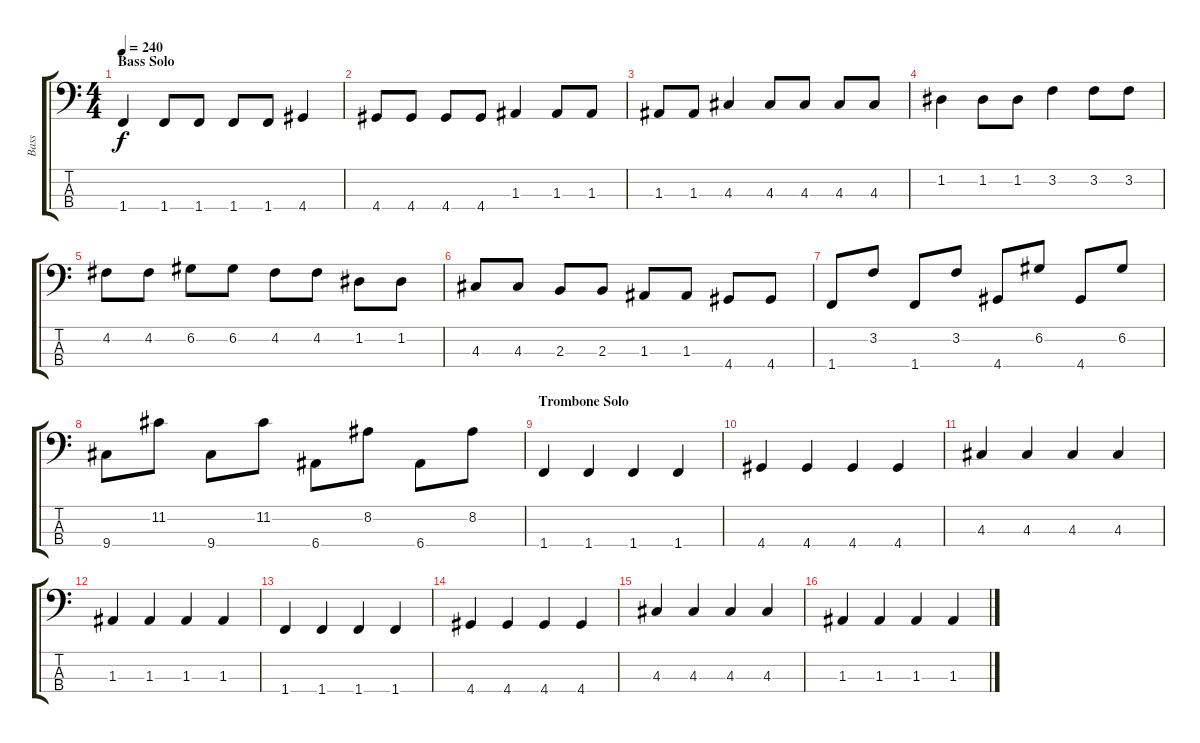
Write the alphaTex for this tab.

\track ("Bass" "Bass") {instrument fretlessbass}
\staff {score tabs}
\tuning (G2 D2 A1 E1) {hide}
\ts (4 4)
\section ("" "Bass Solo")
\tempo 240
\clef f4
\ks c
1.4.4{dy f} 1.4.8 1.4.8 1.4.8 1.4.8 4.4.4 |
4.4.8 4.4.8 4.4.8 4.4.8 1.3.4 1.3.8 1.3.8 |
1.3.8 1.3.8 4.3.4 4.3.8 4.3.8 4.3.8 4.3.8 |
1.2.4 1.2.8 1.2.8 3.2.4 3.2.8 3.2.8 |
4.2.8 4.2.8 6.2.8 6.2.8 4.2.8 4.2.8 1.2.8 1.2.8 |
4.3.8 4.3.8 2.3.8 2.3.8 1.3.8 1.3.8 4.4.8 4.4.8 |
1.4.8 3.2.8 1.4.8 3.2.8 4.4.8 6.2.8 4.4.8 6.2.8 |
9.4.8 11.2.8 9.4.8 11.2.8 6.4.8 8.2.8 6.4.8 8.2.8 |
\section ("" "Trombone Solo")
1.4.4 1.4.4 1.4.4 1.4.4 |
4.4.4 4.4.4 4.4.4 4.4.4 |
4.3.4 4.3.4 4.3.4 4.3.4 |
1.3.4 1.3.4 1.3.4 1.3.4 |
1.4.4 1.4.4 1.4.4 1.4.4 |
4.4.4 4.4.4 4.4.4 4.4.4 |
4.3.4 4.3.4 4.3.4 4.3.4 |
1.3.4 1.3.4 1.3.4 1.3.4
